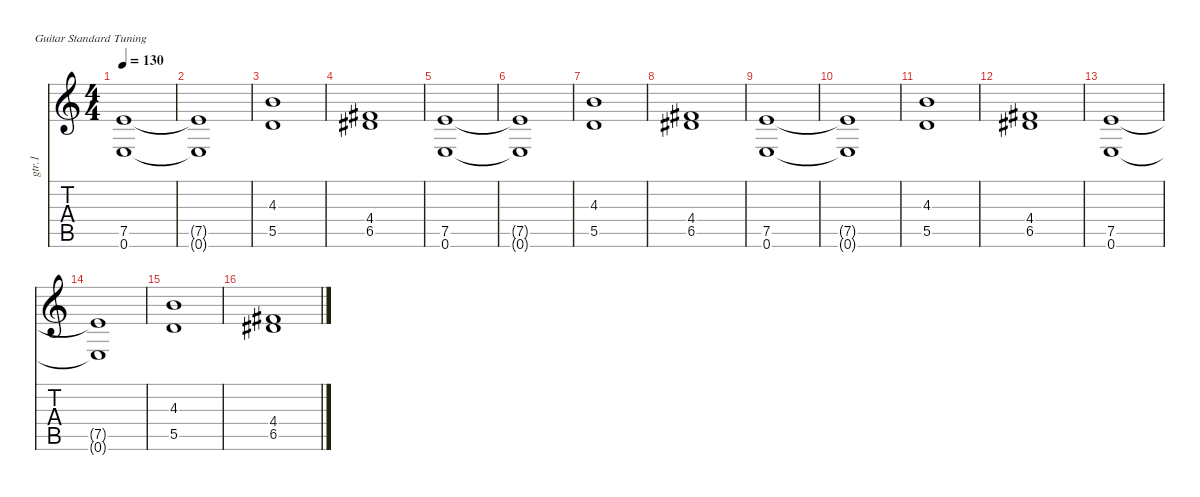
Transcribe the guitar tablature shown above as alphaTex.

\defaultSystemsLayout 4
\hideDynamics
\bracketExtendMode nobrackets
\otherSystemsTrackNameOrientation horizontal
\track ("Guitar 1" "gtr.1") {instrument distortionguitar}
\staff {score tabs}
\tuning (E4 B3 G3 D3 A2 E2)
\ts (4 4)
\tempo 130
\clef g2
\ks c
(7.5 0.6).1{dy f beam Up} |
(7.5{t} 0.6{t}).1{beam Up} |
(4.3 5.5).1{beam Up} |
(4.4{acc #} 6.5{acc #}).1{beam Up} |
(7.5 0.6).1{beam Up} |
(7.5{t} 0.6{t}).1{beam Up} |
(4.3 5.5).1{beam Up} |
(4.4{acc #} 6.5{acc #}).1{beam Up} |
(7.5 0.6).1{beam Up} |
(7.5{t} 0.6{t}).1{beam Up} |
(4.3 5.5).1{beam Up} |
(4.4{acc #} 6.5{acc #}).1{beam Up} |
(7.5 0.6).1{beam Up} |
(7.5{t} 0.6{t}).1{beam Up} |
(4.3 5.5).1{beam Up} |
(4.4{acc #} 6.5{acc #}).1{beam Up}
